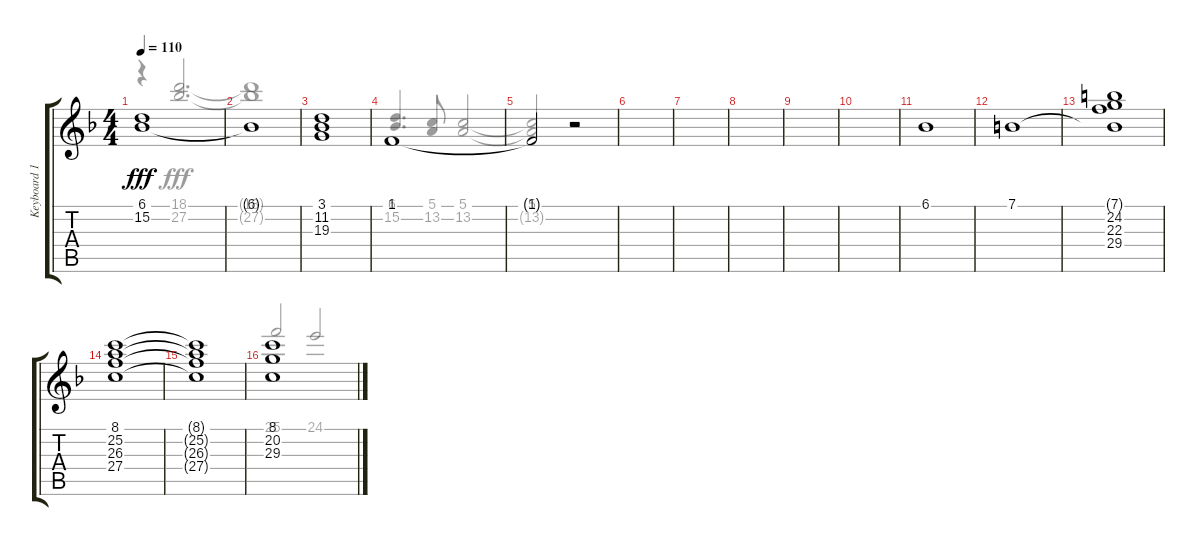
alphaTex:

\track ("Keyboard 1" "Keyboard 1") {instrument pad4choir}
\staff {score tabs}
\tuning (E4 B3 G3 D3 A2 E2) {hide}
\voice
\ts (4 4)
\tempo 110
\clef g2
\ks f
(6.1 15.2).1{dy fff} |
6.1{t}.1 |
(3.1 11.2 19.3).1 |
1.1.1 |
1.1{t}.2 r.2 |
|
|
|
|
|
6.1.1 |
7.1.1 |
(7.1{t} 24.2 22.3 29.4).1 |
(8.1 25.2 26.3 27.4).1 |
(8.1{t} 25.2{t} 26.3{t} 27.4{t}).1 |
(8.1 20.2 29.3).1
\voice
\clef g2
\ottava regular
\simile none
\ks f
r.4{dy fff} (18.1 27.2).2{d beam Up} |
(18.1{t} 27.2{t}).1 |
|
(6.1 15.2).4{d beam Up} (5.1 13.2).8{beam Up} (5.1 13.2).2{beam Up} |
(5.1{t} 13.2{t}).2{beam Up} r.2 |
|
|
|
|
|
|
|
|
|
|
25.1.2{beam Up} 24.1.2{beam Up}
